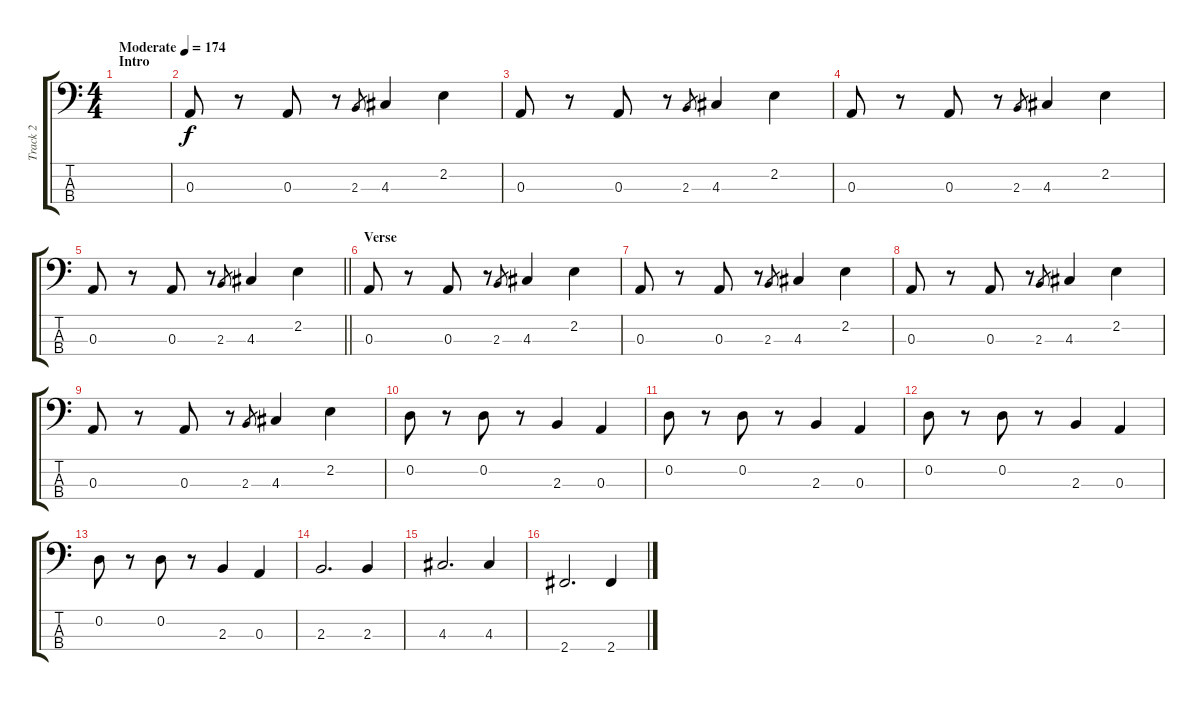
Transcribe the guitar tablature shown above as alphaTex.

\track ("Track 2" "Track 2") {instrument electricbassfinger}
\staff {score tabs}
\tuning (G2 D2 A1 E1) {hide}
\ts (4 4)
\section ("" "Intro")
\tempo (174 "Moderate")
\clef f4
\ks c
|
0.3.8 r.8 0.3.8 r.8 2.3.8{gr} 4.3.4 2.2.4 |
0.3.8 r.8 0.3.8 r.8 2.3.8{gr} 4.3.4 2.2.4 |
0.3.8 r.8 0.3.8 r.8 2.3.8{gr} 4.3.4 2.2.4 |
\barLineRight lightlight
0.3.8 r.8 0.3.8 r.8 2.3.8{gr} 4.3.4 2.2.4 |
\section ("" "Verse ")
0.3.8 r.8 0.3.8 r.8 2.3.8{gr} 4.3.4 2.2.4 |
0.3.8 r.8 0.3.8 r.8 2.3.8{gr} 4.3.4 2.2.4 |
0.3.8 r.8 0.3.8 r.8 2.3.8{gr} 4.3.4 2.2.4 |
0.3.8 r.8 0.3.8 r.8 2.3.8{gr} 4.3.4 2.2.4 |
0.2.8 r.8 0.2.8 r.8 2.3.4 0.3.4 |
0.2.8 r.8 0.2.8 r.8 2.3.4 0.3.4 |
0.2.8 r.8 0.2.8 r.8 2.3.4 0.3.4 |
0.2.8 r.8 0.2.8 r.8 2.3.4 0.3.4 |
2.3.2{d} 2.3.4 |
4.3.2{d} 4.3.4 |
2.4.2{d} 2.4.4
